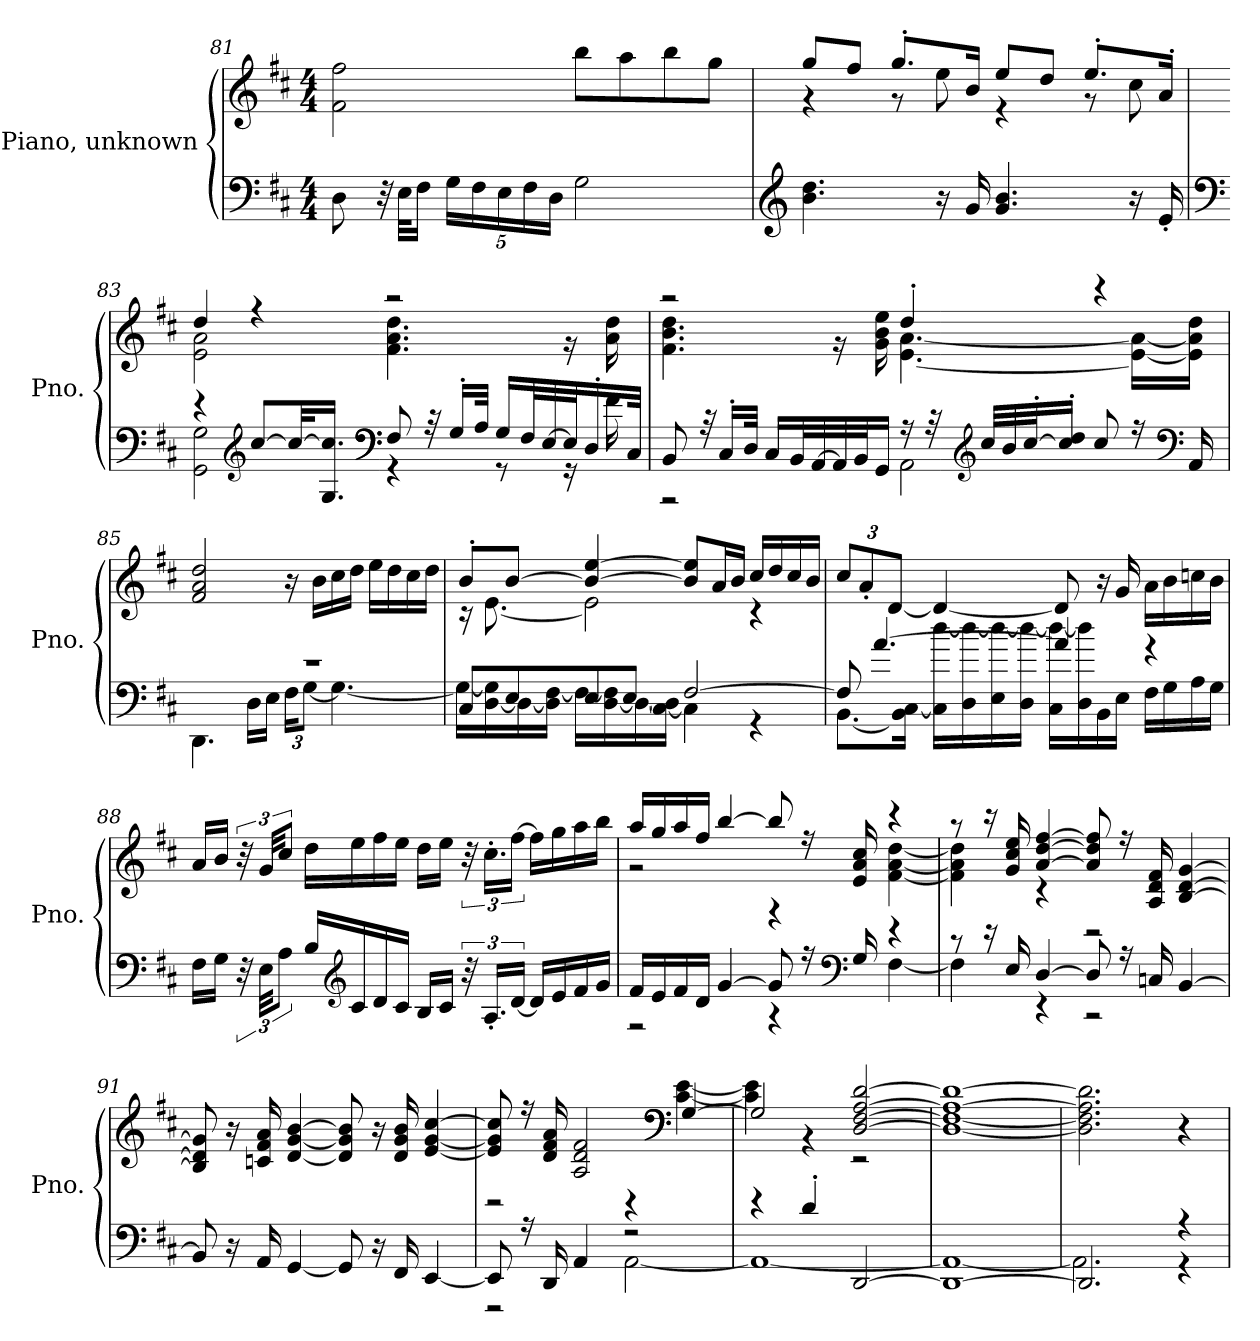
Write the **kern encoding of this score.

**kern	**kern
*part1	*part1
*staff2	*staff1
*I"Piano, unknown	*
*I'Pno.	*
*clefF4	*clefG2
*k[f#c#]	*k[f#c#]
*M4/4	*M4/4
=81	=81
8D\	2f#\ 2ff#\
32r	.
32E\KLL	.
16F#\JJ	.
*Xbrackettup	*
20G\LL	.
20F#\	.
20E\	.
20F#\	.
20D\JJ	.
2G\	8bb\L
.	8aa\
.	8bb\
.	8gg\J
!!LO:LB:g=z
=82	=82
*clefG2	*
*	*^
4.b\ 4.dd\	8gg/L	4r
.	8ff#/J	.
.	8.gg'/L	8r
16r	.	8ee\
16g/	16b/Jk	.
4.g/ 4.b/	8ee/L	4r
.	8dd/J	.
.	8.ee'/L	8r
16r	.	8cc#\
16e'/	16a'/Jk	.
=83	=83	=83
*clefF4	*	*
*^	*	*
4r	2GG\ 2G\	4dd/	2e\ 2a\
*clefG2	*	*	*
[8cc#/L	.	4r	.
32cc#/KL_	.	.	.
16.G/ 16.cc#/]JJ	.	.	.
*clefF4	*	*	*
8F#/	4r	2r	4.f#\ 4.a\ 4.dd\
32r	.	.	.
16G'/LL	.	.	.
32A/JJk	.	.	.
16G/LL	8r	.	.
32F#/L	.	.	.
[32E/	.	.	.
32E/J]	16r	.	16r
16D'/	.	.	.
.	16f#\	.	16a\ 16dd\
32C#/JJk	.	.	.
!!LO:LB:g=z	!!
=84	=84	=84	=84
8BB/	2r	2r	4.f#\ 4.b\ 4.dd\
32r	.	.	.
16C#'/LL	.	.	.
32D/JJk	.	.	.
16C#/LL	.	.	.
32BB/L	.	.	.
[32AA/	.	.	.
32AA/]	.	.	16r
32BB/J	.	.	.
16GG/JJ	.	.	16g\ 16b\ 16ee\
16r	2AA\	4dd'/	[4.e\ [4.a\
32r	.	.	.
*clefG2	*	*	*
32cc#/LLL	.	.	.
32b/	.	.	.
[32cc#'/J	.	.	.
16cc#/]' 16dd/'JJ	.	.	.
8cc#/	.	4r	.
16r	.	.	16e\_ 16a\_LL
*clefF4	*	*	*
16AA/	.	.	16e\] 16a\] 16dd\JJ
*	*	*v	*v
=85	=85	=85
1r	4.DD\	2f#/ 2a/ 2dd/
.	16D\LL	.
.	16E\JJ	.
.	24F#\KL	16r
.	[12G\J	.
.	.	16b\LL
.	4.G\_	16cc#\
.	.	16dd\JJ
.	.	16ee\LL
.	.	16dd\
.	.	16cc#\
.	.	16dd\JJ
!!LO:LB:g=z
=86	=86	=86
*	*	*^
8C#/L	16G\LL_	8b'/L	16r
.	[16D\ 16G\]	.	[8.e\
8E/	16D\_	[8b/J	.
.	16D\] [16F#\JJ	.	.
8E/	16F#\LL_	4b/_ [4ee/	2e\]
.	[16D\ 16F#\]	.	.
8E/J	16D\_	.	.
.	[16C#\ 16D\]JJ	.	.
[2F#/	4C#\]	8b/] 8ee/]L	.
.	.	16a/L	.
.	.	16b/JJ	.
.	4r	16cc#/LL	4r
.	.	16dd/	.
.	.	16cc#/	.
.	.	16b/JJ	.
*	*	*v	*v
=87	=87	=87
*	*	*Xbrackettup
8F#/]	[8.BB\L	12cc#/L
.	.	12a'/
[4.a/	.	.
.	.	[12d/J
.	16BB\] [16C#\Jk	.
.	16C#\] [16dd\LL	4d/_
.	16D\ 16dd\_	.
.	16E\ 16dd\_	.
.	16D\ 16dd\_JJ	.
4a/]	16C#\ 16dd\_LL	8d/]
.	16D\ 16dd\]	.
.	16BB\	16r
.	16E\JJ	16g/
4r	16F#\LL	16a\LL
.	16G\	16b\
.	16A\	16ccn\
.	16G\JJ	16b\JJ
*v	*v	*
!!LO:LB:g=z
=88	=88
16F#\LL	16a/LL
16G\JJ	16b/JJ
*brackettup	*brackettup
48r	48r
48E\KKL	48g/KKL
12A\J	12cc#/J
16B/LL	16dd\LL
*clefG2	*
16c#/	16ee\
16d/	16ff#\
16c#/JJ	16ee\JJ
16B/LL	16dd\LL
16c#/JJ	16ee\JJ
48r	48r
24.A'/LL	24.cc#'\LL
[24d/JJ	[24ff#\JJ
16d/LL]	16ff#\LL]
16e/	16gg\
16f#/	16aa\
16g/JJ	16bb\JJ
=89	=89
*^	*^
16f#/LL	2r	16aa/LL	2r
16e/	.	16gg/	.
16f#/	.	16aa/	.
16d/JJ	.	16ff#/JJ	.
[4g/	.	[4bb/	.
8g/]	4r	8bb/]	4r
16r	.	16r	.
*clefF4	*	*	*
16G/	.	16e/ 16a/ 16cc#/	.
4r	[4F#\	4r	[4f#\ [4a\ [4dd\
!!LO:LB:g=z	!!
=90	=90	=90	=90
8r	4F#\]	8r	4f#\] 4a\] 4dd\]
16r	.	16r	.
16E/	.	16g/ 16cc#/ 16ee/	.
[4D/	4r	[4a/ [4dd/ [4ff#/	4r
8D/]	2r	8a/] 8dd/] 8ff#/]	2r
16r	.	16r	.
16Cn/	.	16A/ 16d/ 16f#/	.
[4BB/	.	[4B/ [4d/ [4g/	.
*v	*v	*	*
*	*v	*v
=91	=91
8BB/]	8B/] 8d/] 8g/]
16r	16r
16AA/	16cn/ 16f#/ 16a/
[4GG/	[4d/ [4g/ [4b/
8GG/]	8d/] 8g/] 8b/]
16r	16r
16FF#/	16d/ 16g/ 16b/
[4EE/	[4e/ [4g/ [4cc#/
=92	=92
*^	*^
8EE/]	2r	8e/] 8g/] 8cc#/]	2r
16r	.	16r	.
16DD/	.	16d/ 16f#/ 16a/	.
4AA/	.	2A/ 2d/ 2f#/	.
2r	[2AA\	.	4r
*	*	*clefF4	*
.	.	[4G/	[4c#\ [4e\
=93	=93	=93	=93
4r	1AA_	2G/]	4c#\] 4e\]
4d'/	.	.	4r
[2DD/	.	[2D/ [2F#/ [2A/ [2d/	2r
*	*	*v	*v
=94	=94	=94
1DD_	1AA_	1D_ 1F#_ 1A_ 1d_
=95	=95	=95
2.DD/]	2.AA\]	2.D\] 2.F#\] 2.A\] 2.d\]
4r	4r	4r
*v	*v	*
=	=
*-	*-
